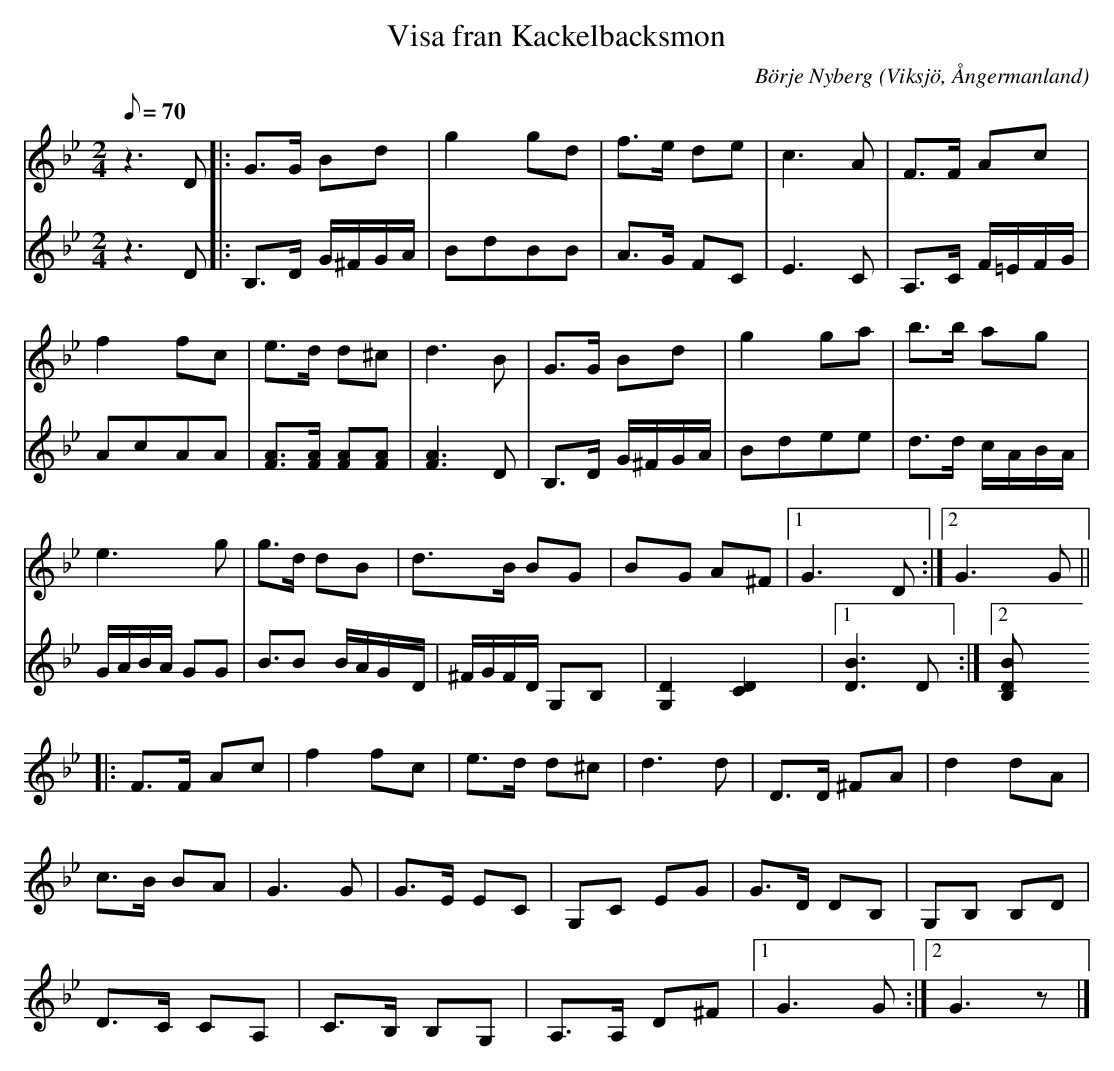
X:1
T:Visa fran Kackelbacksmon
C:Börje Nyberg
O:Viksjö, Ångermanland
M:2/4
L:1/8
Q:70
K:Gm
V:1
z2> D2|: G>G Bd | g2 gd | f>e de | c2>A2 | F>F Ac |
f2 fc | e>d d^c | d2>B2 | G>G Bd |g2 ga | b>b ag |
e2> g2 | g>d dB |d>B BG |BG A^F |1 G2> D2 :|2 G2> G2 ||
|: F>F Ac | f2 fc | e>d d^c | d2>d2 | D>D ^FA | d2 dA |
c>B BA |G2> G2 | G>E EC | G,C EG | G>D DB, | G,B, B,D |
D>C CA, | C>B, B,G, | A,>A, D^F |1 G2> G2 :|2 G2> z2 |]
V:2
z2> D2 |: B,>D G/2^F/2G/2A/2 | BdBB | A>G FC | E2>C2 | A,>C F/2=E/2F/2G/2 |
AcAA | [AF]>[AF] [AF][AF] | [A2F2]> D2 | B,>D G/2^F/2G/2A/2 | Bdee | d>d c/2A/2B/2A/2 |
G/2A/2B/2A/2 GG | B>B2 B/2A/2G/2D/2 | ^F/2G/2F/2D/2 G,B, | [G,2D2] [C2D2] |1 [D2B2]> D2 :|2 [D2B2,> B, ||
